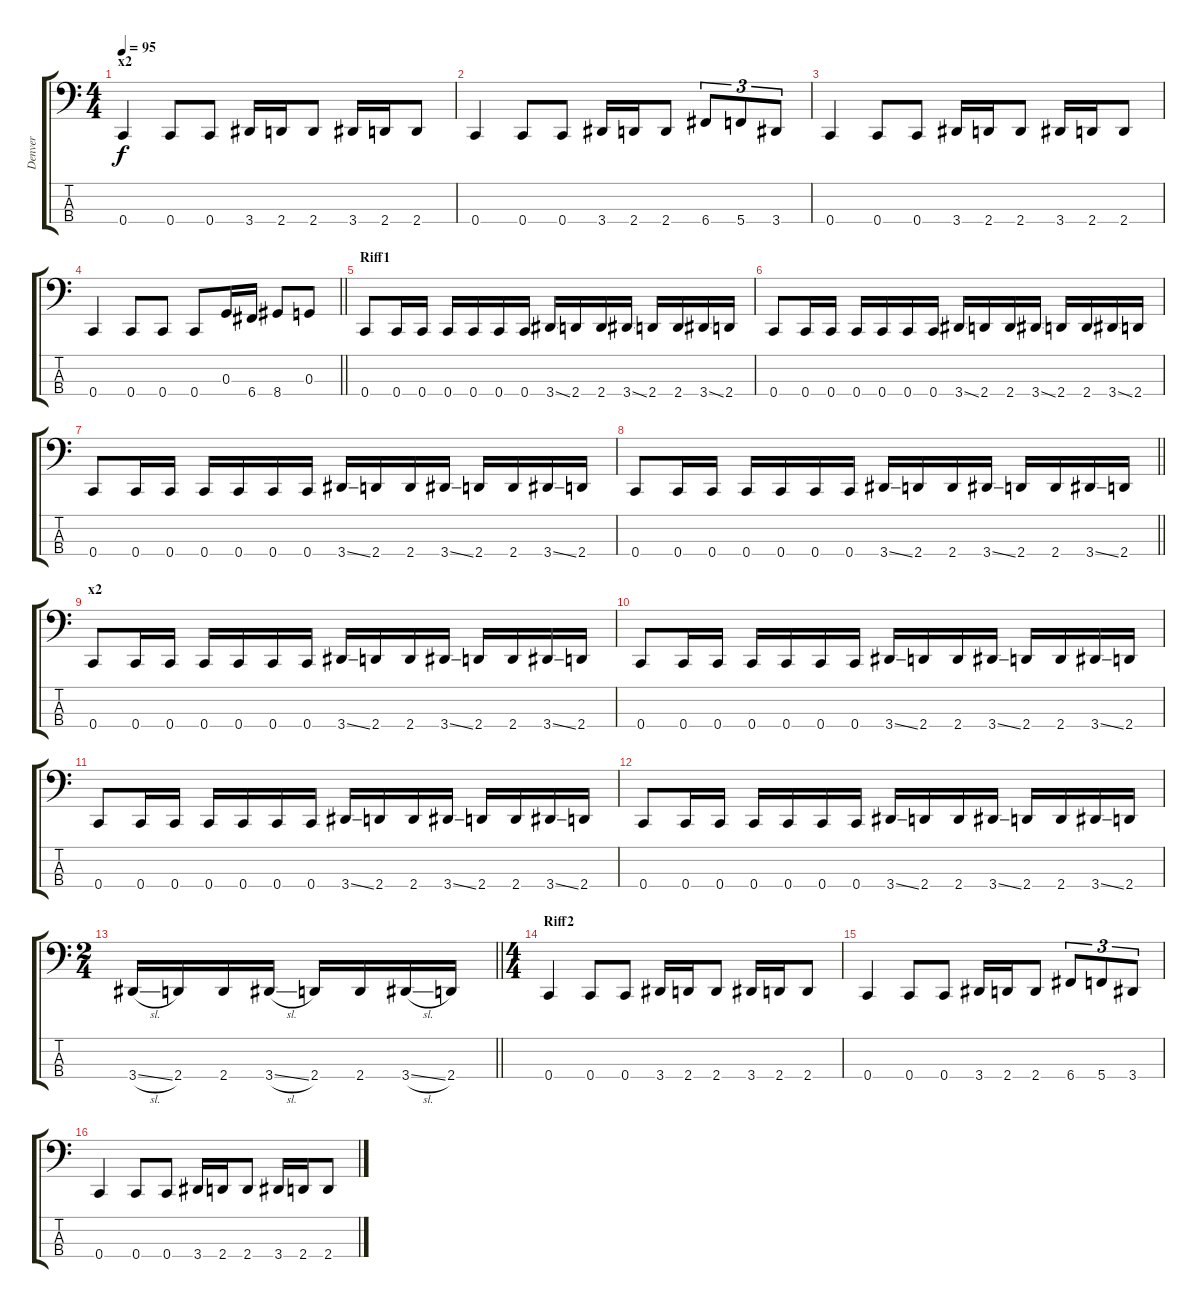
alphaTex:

\track ("Denver" "Denver") {instrument electricbasspick}
\staff {score tabs}
\tuning (F2 C2 G1 C1) {hide}
\ts (4 4)
\section ("" "x2")
\tempo 95
\clef f4
\ks c
0.4.4{dy f} 0.4.8 0.4.8 3.4.16 2.4.16 2.4.8 3.4.16 2.4.16 2.4.8 |
0.4.4 0.4.8 0.4.8 3.4.16 2.4.16 2.4.8 6.4.8{tu (3 2)} 5.4.8{tu (3 2)} 3.4.8{tu (3 2)} |
0.4.4 0.4.8 0.4.8 3.4.16 2.4.16 2.4.8 3.4.16 2.4.16 2.4.8 |
\barLineRight lightlight
0.4.4 0.4.8 0.4.8 0.4.8 0.3.16 6.4.16 8.4.8 0.3.8 |
\section ("" "Riff1")
0.4.8 0.4.16 0.4.16 0.4.16 0.4.16 0.4.16 0.4.16 3.4{ss}.16 2.4.16 2.4.16 3.4{ss}.16 2.4.16 2.4.16 3.4{ss}.16 2.4.16 |
0.4.8 0.4.16 0.4.16 0.4.16 0.4.16 0.4.16 0.4.16 3.4{ss}.16 2.4.16 2.4.16 3.4{ss}.16 2.4.16 2.4.16 3.4{ss}.16 2.4.16 |
0.4.8 0.4.16 0.4.16 0.4.16 0.4.16 0.4.16 0.4.16 3.4{ss}.16 2.4.16 2.4.16 3.4{ss}.16 2.4.16 2.4.16 3.4{ss}.16 2.4.16 |
\barLineRight lightlight
0.4.8 0.4.16 0.4.16 0.4.16 0.4.16 0.4.16 0.4.16 3.4{ss}.16 2.4.16 2.4.16 3.4{ss}.16 2.4.16 2.4.16 3.4{ss}.16 2.4.16 |
\section ("" "x2")
0.4.8 0.4.16 0.4.16 0.4.16 0.4.16 0.4.16 0.4.16 3.4{ss}.16 2.4.16 2.4.16 3.4{ss}.16 2.4.16 2.4.16 3.4{ss}.16 2.4.16 |
0.4.8 0.4.16 0.4.16 0.4.16 0.4.16 0.4.16 0.4.16 3.4{ss}.16 2.4.16 2.4.16 3.4{ss}.16 2.4.16 2.4.16 3.4{ss}.16 2.4.16 |
0.4.8 0.4.16 0.4.16 0.4.16 0.4.16 0.4.16 0.4.16 3.4{ss}.16 2.4.16 2.4.16 3.4{ss}.16 2.4.16 2.4.16 3.4{ss}.16 2.4.16 |
0.4.8 0.4.16 0.4.16 0.4.16 0.4.16 0.4.16 0.4.16 3.4{ss}.16 2.4.16 2.4.16 3.4{ss}.16 2.4.16 2.4.16 3.4{ss}.16 2.4.16 |
\ts (2 4)
\barLineRight lightlight
3.4{sl}.16 2.4.16 2.4.16 3.4{sl}.16 2.4.16 2.4.16 3.4{sl}.16 2.4.16 |
\ts (4 4)
\section ("" "Riff2")
0.4.4 0.4.8 0.4.8 3.4.16 2.4.16 2.4.8 3.4.16 2.4.16 2.4.8 |
0.4.4 0.4.8 0.4.8 3.4.16 2.4.16 2.4.8 6.4.8{tu (3 2)} 5.4.8{tu (3 2)} 3.4.8{tu (3 2)} |
0.4.4 0.4.8 0.4.8 3.4.16 2.4.16 2.4.8 3.4.16 2.4.16 2.4.8
